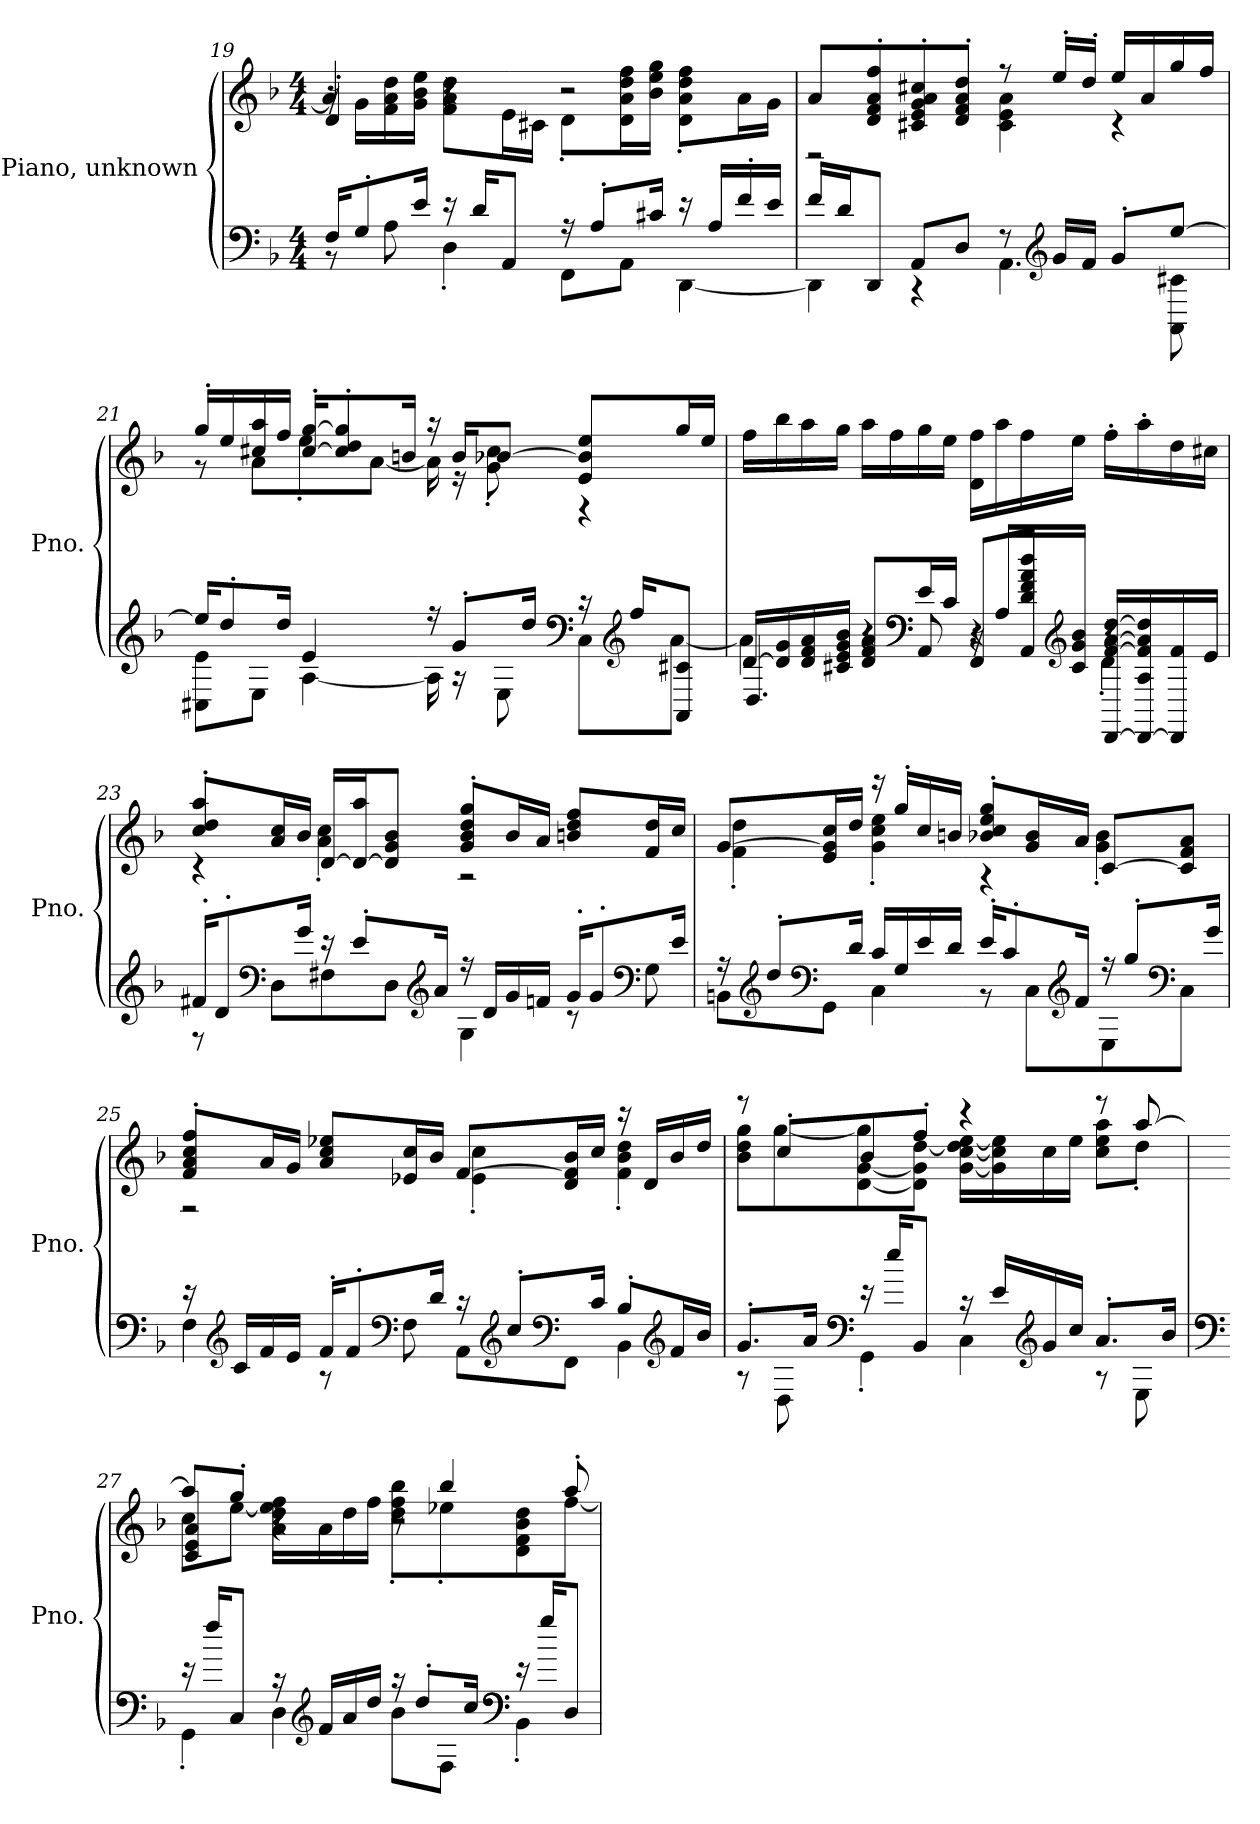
**kern	**kern
*part1	*part1
*staff2	*staff1
*I"Piano, unknown	*
*I'Pno.	*
!!LO:LB:g=z
*clefF4	*clefG2
*k[b-]	*k[b-]
*M4/4	*M4/4
=19	=19
*^	*^
*	*	*	*^
16F/KL	8r	4d'/	16r	4a/]
8G'/	.	.	16g\LL	.
.	8A\	.	16f\ 16a\ 16dd\	.
16e/Jk	.	.	16g\ 16b-\ 16ee\JJ	.
16r	4D'\	4r	8f\ 8a\ 8dd\L	4r
16d/KL	.	.	.	.
8AA/J	.	.	16e\L	.
.	.	.	16c#X\JJ	.
16r	8FF\L	2r	8d'\L	2r
8A'/L	.	.	.	.
.	8AA\J	.	16d\ 16a\ 16dd\ 16ff\L	.
16c#X/Jk	.	.	16b-\ 16ee\ 16gg\JJ	.
16r	[4DD\	.	8d\' 8a\' 8dd\' 8ff\'L	.
16A/LL	.	.	.	.
16f'/	.	.	16a\L	.
16e/JJ	.	.	16g\JJ	.
*	*	*	*v	*v
=20	=20	=20	=20
16f/LL	4DD\]	8a/L	2r
16d/J	.	.	.
8DD/J	.	8d/' 8f/' 8a/' 8ff/'	.
8AA/L	4r	8c#X/' 8e/' 8g/' 8a/' 8cc#X/'	.
8D/J	.	8d/' 8f/' 8a/' 8dd/'J	.
8r	4.AA\	8r	4c#\ 4e\ 4a\
*clefG2	*	*	*
16g/LL	.	16ee'/LL	.
16f/JJ	.	16dd'/JJ	.
8g'/L	.	16ee/LL	4r
.	.	16a/	.
[8ee/J	8AA\ 8c#X\	16gg/	.
.	.	16ff/JJ	.
!!LO:LB:g=z	!!
=21	=21	=21	=21
16ee/KL]	8C#X\ 8e\L	16gg'/LL	8r
8dd'/	.	16ee/	.
.	8E\J	16cc#X/ 16aa/	8a\L
16dd/Jk	.	16ff/JJ	.
4e/	[4A\	[16cc#/' [16gg/'KL	8ee'\
.	.	8cc#/]' 8dd/' 8gg/]'	.
.	.	.	[8a\J
.	.	16bn/Jk	.
16r	16A\]	16r	16a\]
8g'/L	16r	16b/KL	16r
.	8E\	[8b-X/J	8g\' 8cc#\'
16dd/Jk	.	.	.
*clefF4	*	*	*
16r	8C#\L	8e/ 8b-/] 8ee/L	4r
*clefG2	*	*	*
16ff/KL	.	.	.
8AA/ 8c#X/J	[8a\J	16gg/L	.
.	.	16ee/JJ	.
*	*	*v	*v
!!LO:LB:g=z
=22	=22	=22
*	*^	*
[16d/LL	4a\]	4.D/	16ff\LL
16d/] 16g/	.	.	16bb-\
16d/ 16f/ 16a/	.	.	16aa\
16c#X/ 16e/ 16g/ 16b-/JJ	.	.	16gg\JJ
8d/ 8f/ 8a/L	4r	.	16aa\LL
.	.	.	16ff\
*clefF4	*	*	*
16e/L	.	8AA/	16gg\
16c#/JJ	.	.	16ee\JJ
16r	4r	8FF/L	16d\ 16ff\LL
16A/LL	.	.	16aa\
16d/ 16f/ 16a/ 16dd/	.	8AA/J	16ff\
*clefG2	*	*	*
16c#/ 16g/ 16b-/JJ	.	.	16ee\JJ
[16DD/ [16f/ [16a/ [16dd/LL	4d'\	4r	16ff'\LL
16DD/_ 16A/ 16f/] 16a/] 16dd/]	.	.	16aa'\
16DD/] 16f/	.	.	16dd\
16e/JJ	.	.	16cc#X\JJ
*	*v	*v	*
!!LO:LB:g=z
=23	=23	=23
*	*	*^
16f#X'/KL	8r	8cc/' 8dd/' 8aa/'L	4r
8d'/	.	.	.
*clefF4	*	*	*
.	8D\L	16a/ 16cc/L	.
16g/Jk	.	16b-/JJ	.
16r	8F#X\	[16d/LL	4a\' 4cc\'
8e'/L	.	16d/_ 16aa/J	.
.	8D\J	8d/] 8g/ 8b-/J	.
*clefG2	*	*	*
16a/Jk	.	.	.
16r	4G\	8g/' 8b-/' 8dd/' 8gg/'L	2r
16d/LL	.	.	.
16g/	.	16b-/L	.
16fn/JJ	.	16a/JJ	.
16g'/KL	8r	8bn/ 8dd/ 8ff/L	.
8g'/	.	.	.
*clefF4	*	*	*
.	8G\	16f/ 16dd/L	.
16e/Jk	.	16cc/JJ	.
!!LO:LB:g=z	!!
=24	=24	=24	=24
16r	8BBn\L	[8g/L	4f\' 4dd\'
*clefG2	*	*	*
8dd'/L	.	.	.
*clefF4	*	*	*
.	8GG\J	16e/ 16g/] 16cc/L	.
16d/Jk	.	16dd/JJ	.
16c/LL	4C\	16r	4g\' 4cc\' 4ee\'
16G/	.	16gg'/LL	.
16e/	.	16cc/	.
16d/JJ	.	16bn/JJ	.
16e'/KL	8r	8b-X/' 8cc/' 8ee/' 8gg/'L	4r
8c'/	.	.	.
.	8C\L	16g/ 16b-/L	.
*clefG2	*	*	*
16f/Jk	.	16a/JJ	.
16r	8E\	[8c/L	4g\' 4b-\'
8gg'/L	.	.	.
*clefF4	*	*	*
.	8C\J	8c/] 8f/ 8a/J	.
16g/Jk	.	.	.
!!LO:PB:g=z	!!
=25	=25	=25	=25
16r	4F\	8f/' 8a/' 8cc/' 8ff/'L	2r
*clefG2	*	*	*
16c/LL	.	.	.
16f/	.	16a/L	.
16e/JJ	.	16g/JJ	.
16f'/KL	8r	8a/ 8cc/ 8ee-X/L	.
8f'/	.	.	.
*clefF4	*	*	*
.	8F\	16e-X/ 16cc/L	.
16d/Jk	.	16b-/JJ	.
16r	8AA\L	[8f/L	4e-\' 4cc\'
*clefG2	*	*	*
8cc'/L	.	.	.
*clefF4	*	*	*
.	8FF\J	16d/ 16f/] 16b-/L	.
16c/Jk	.	16cc/JJ	.
8B-'/L	4BB-\	16r	4f\' 4b-\' 4dd\'
.	.	16d/LL	.
*clefG2	*	*	*
16f/L	.	16b-/	.
16b-/JJ	.	16dd/JJ	.
=26	=26	=26	=26
8.g'/L	8r	8r	8b-\ 8dd\ 8gg\L
.	8D\	8cc'/L	[8gg\
16a/Jk	.	.	.
*clefF4	*	*	*
16r	4GG'\	8b-/	[8d\ [8g\ 8gg\]
16ee/KL	.	.	.
8BB-/J	.	8ff'/J	8d\] 8g\] [8dd\J
16r	4C\	4r	[16g\ [16cc\ 16dd\] [16ee\LL
16e/LL	.	.	16g\] 16cc\] 16ee\]
*clefG2	*	*	*
16g/	.	.	16cc\
16cc/JJ	.	.	16ee\JJ
8.a'/L	8r	8r	8cc\ 8ee\ 8aa\L
.	8E\	[8aa/	8dd'\J
16b-/Jk	.	.	.
*	*	*v	*v
!!LO:LB:g=z
=27	=27	=27
*clefF4	*	*
*	*	*^
*	*	*	*^
16r	4GG'\	8aa/L]	8cc\L	4c/ 4e/ 4a/
16ff/KL	.	.	.	.
8C/J	.	8gg'/J	[8ee\J	.
16r	4D\	4r	16a\ 16dd\ 16ee\] 16ff\LL	4r
*clefG2	*	*	*	*
16f/LL	.	.	16a\	.
16a/	.	.	16dd\	.
16dd/JJ	.	.	16ff\JJ	.
16r	8b-\L	8r	8dd\' 8ff\' 8bb-\'L	2r
8dd'/L	.	.	.	.
.	8F\J	4bb-/	8ee-X'\	.
16cc/Jk	.	.	.	.
*clefF4	*	*	*	*
16r	4BB-'\	.	8d\ 8f\ 8b-\ 8dd\	.
16gg/KL	.	.	.	.
8D/J	.	8aa'/	[8ff\J	.
*v	*v	*	*	*
*	*v	*v	*v
=	=
*-	*-
